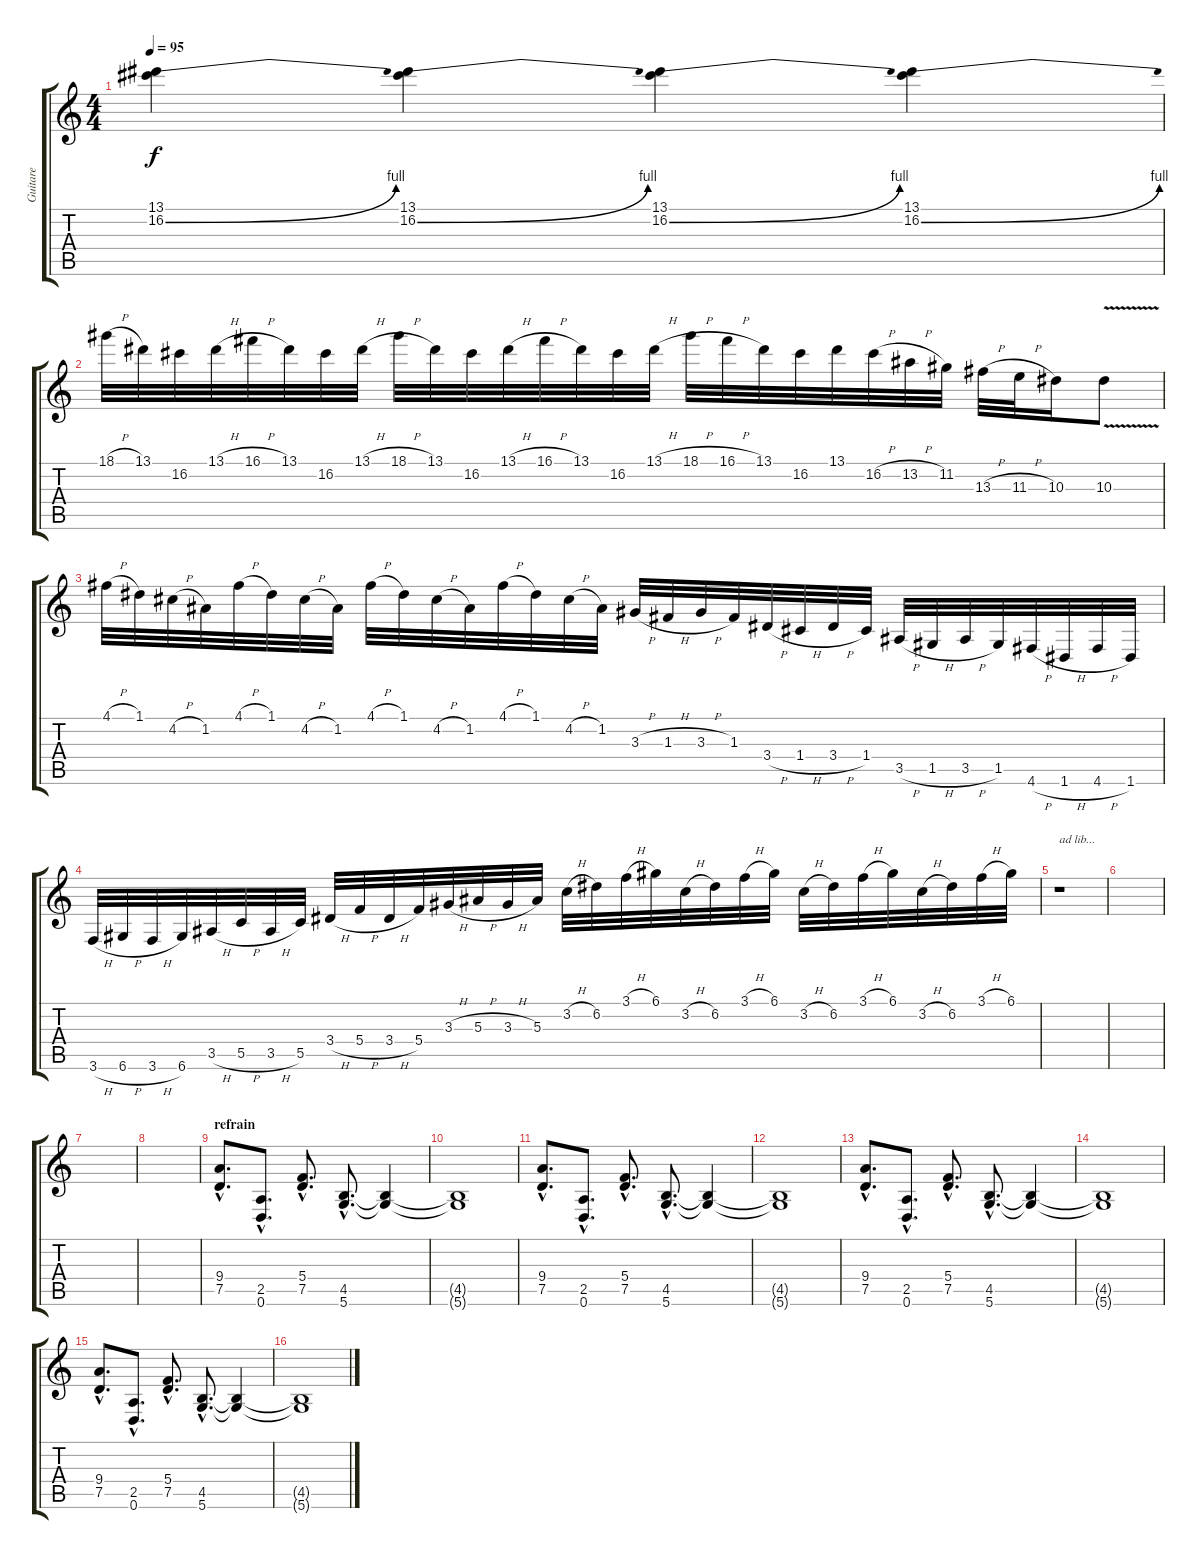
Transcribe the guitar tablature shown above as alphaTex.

\track ("Guitare" "Guitare") {instrument distortionguitar}
\staff {score tabs}
\tuning (D4 A3 F3 C3 G2 D2) {hide}
\ts (4 4)
\tempo 95
\clef g2
\ks c
(13.1 16.2{be (bend 0 0 60 4)}).4{dy f} (13.1 16.2{be (bend 0 0 60 4)}).4 (13.1 16.2{be (bend 0 0 60 4)}).4 (13.1 16.2{be (bend 0 0 60 4)}).4 |
18.1{h}.32 13.1.32 16.2.32 13.1{h}.32 16.1{h}.32 13.1.32 16.2.32 13.1{h}.32 18.1{h}.32 13.1.32 16.2.32 13.1{h}.32 16.1{h}.32 13.1.32 16.2.32 13.1{h}.32 18.1{h}.32 16.1{h}.32 13.1.32 16.2.32 13.1.32 16.2{h}.32 13.2{h}.32 11.2.32 13.3{h}.32 11.3{h}.32 10.3.16 10.3{v}.8 |
4.1{h}.32 1.1.32 4.2{h}.32 1.2.32 4.1{h}.32 1.1.32 4.2{h}.32 1.2.32 4.1{h}.32 1.1.32 4.2{h}.32 1.2.32 4.1{h}.32 1.1.32 4.2{h}.32 1.2.32 3.3{h}.32 1.3{h}.32 3.3{h}.32 1.3.32 3.4{h}.32 1.4{h}.32 3.4{h}.32 1.4.32 3.5{h}.32 1.5{h}.32 3.5{h}.32 1.5.32 4.6{h}.32 1.6{h}.32 4.6{h}.32 1.6.32 |
3.6{h}.32 6.6{h}.32 3.6{h}.32 6.6.32 3.5{h}.32 5.5{h}.32 3.5{h}.32 5.5.32 3.4{h}.32 5.4{h}.32 3.4{h}.32 5.4.32 3.3{h}.32 5.3{h}.32 3.3{h}.32 5.3.32 3.2{h}.32 6.2.32 3.1{h}.32 6.1.32 3.2{h}.32 6.2.32 3.1{h}.32 6.1.32 3.2{h}.32 6.2.32 3.1{h}.32 6.1.32 3.2{h}.32 6.2.32 3.1{h}.32 6.1.32 |
r.1{txt "ad lib..."} |
|
|
|
\section ("" "refrain")
(9.4{hac} 7.5{hac}).8{d} (2.5{hac} 0.6{hac}).8{d} (5.4{hac} 7.5{hac}).8{d} (4.5{hac} 5.6{hac}).8{d} (4.5{t} 5.6{t}).4 |
(4.5{t} 5.6{t}).1 |
(9.4{hac} 7.5{hac}).8{d} (2.5{hac} 0.6{hac}).8{d} (5.4{hac} 7.5{hac}).8{d} (4.5{hac} 5.6{hac}).8{d} (4.5{t} 5.6{t}).4 |
(4.5{t} 5.6{t}).1 |
(9.4{hac} 7.5{hac}).8{d} (2.5{hac} 0.6{hac}).8{d} (5.4{hac} 7.5{hac}).8{d} (4.5{hac} 5.6{hac}).8{d} (4.5{t} 5.6{t}).4 |
(4.5{t} 5.6{t}).1 |
(9.4{hac} 7.5{hac}).8{d} (2.5{hac} 0.6{hac}).8{d} (5.4{hac} 7.5{hac}).8{d} (4.5{hac} 5.6{hac}).8{d} (4.5{t} 5.6{t}).4 |
(4.5{t} 5.6{t}).1
